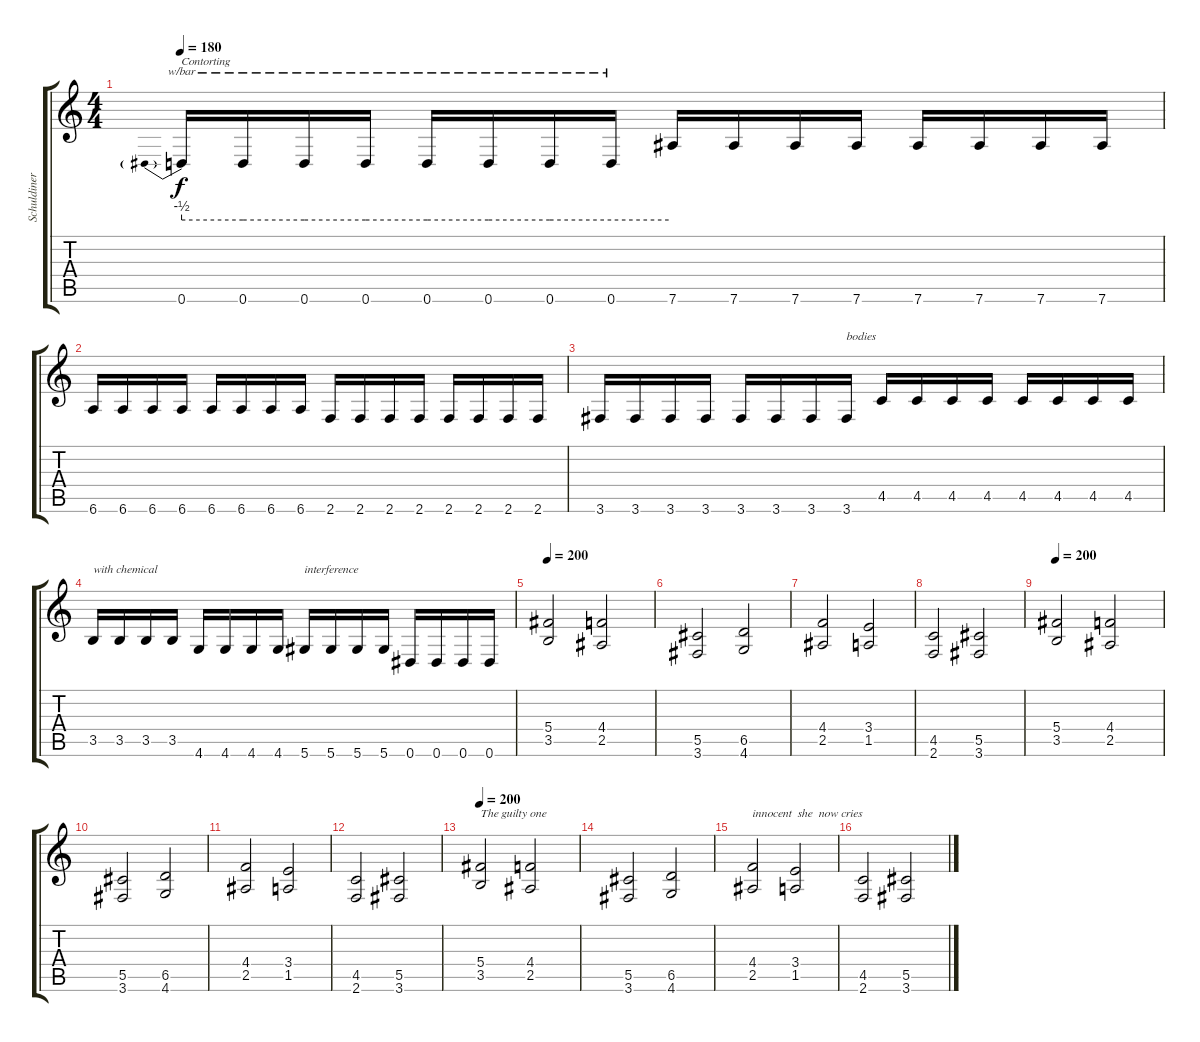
\track ("Schuldiner" "Schuldiner") {instrument distortionguitar}
\staff {score tabs}
\tuning (Eb4 Bb3 Gb3 Db3 Ab2 Eb2) {hide}
\ts (4 4)
\tempo 180
\clef g2
\ks c
0.6.16{tbe (predive default 0 -2 60 -2) txt "Contorting" dy f} 0.6.16{tbe (hold default 0 -2 60 -2)} 0.6.16{tbe (hold default 0 -2 60 -2)} 0.6.16{tbe (hold default 0 -2 60 -2)} 0.6.16{tbe (hold default 0 -2 60 -2)} 0.6.16{tbe (hold default 0 -2 60 -2)} 0.6.16{tbe (hold default 0 -2 60 -2)} 0.6.16{tbe (hold default 0 -2 60 -2)} 7.6.16 7.6.16 7.6.16 7.6.16 7.6.16 7.6.16 7.6.16 7.6.16 |
6.6.16 6.6.16 6.6.16 6.6.16 6.6.16 6.6.16 6.6.16 6.6.16 2.6.16 2.6.16 2.6.16 2.6.16 2.6.16 2.6.16 2.6.16 2.6.16 |
3.6.16 3.6.16 3.6.16 3.6.16 3.6.16 3.6.16 3.6.16 3.6.16{txt "bodies"} 4.5.16 4.5.16 4.5.16 4.5.16 4.5.16 4.5.16 4.5.16 4.5.16 |
3.5.16{txt "with chemical"} 3.5.16 3.5.16 3.5.16 4.6.16 4.6.16 4.6.16 4.6.16 5.6.16{txt "interference"} 5.6.16 5.6.16 5.6.16 0.6.16 0.6.16 0.6.16 0.6.16 |
\tempo 200
(5.4 3.5).2 (4.4 2.5).2 |
(5.5 3.6).2 (6.5 4.6).2 |
(4.4 2.5).2 (3.4 1.5).2 |
(4.5 2.6).2 (5.5 3.6).2 |
\tempo 200
(5.4 3.5).2 (4.4 2.5).2 |
(5.5 3.6).2 (6.5 4.6).2 |
(4.4 2.5).2 (3.4 1.5).2 |
(4.5 2.6).2 (5.5 3.6).2 |
\tempo 200
(5.4 3.5).2{txt "The guilty one"} (4.4 2.5).2 |
(5.5 3.6).2 (6.5 4.6).2 |
(4.4 2.5).2{txt "innocent  she  now cries"} (3.4 1.5).2 |
(4.5 2.6).2 (5.5 3.6).2
